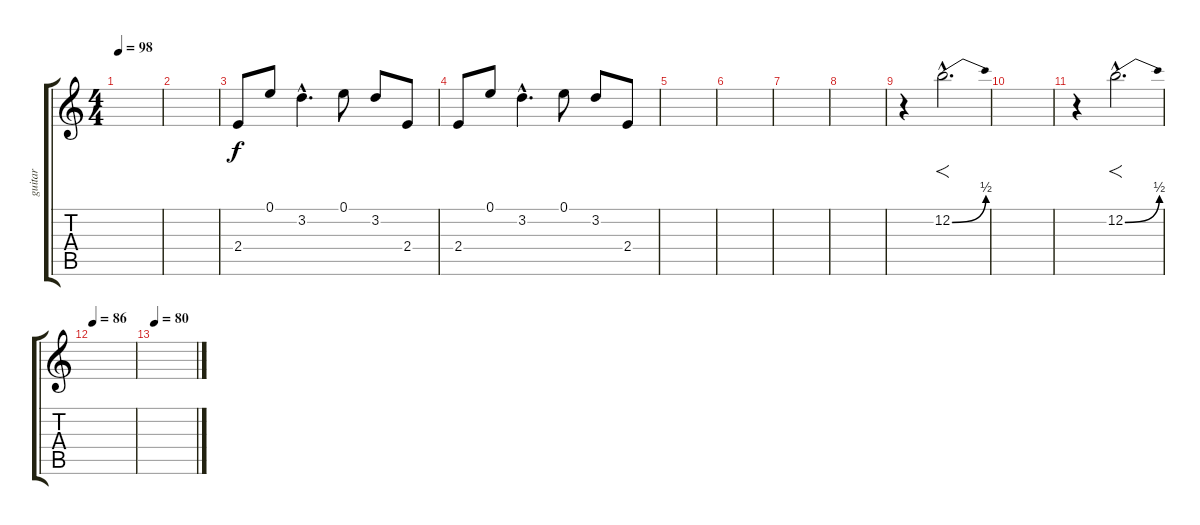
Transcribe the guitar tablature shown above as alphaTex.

\track ("guitar" "guitar") {instrument electricguitarclean}
\staff {score tabs}
\tuning (E4 B3 G3 D3 A2 E2) {hide}
\ts (4 4)
\tempo 98
\clef g2
\ks c
|
|
2.4.8 0.1.8 3.2{hac}.4{d} 0.1.8 3.2.8 2.4.8 |
2.4.8 0.1.8 3.2{hac}.4{d} 0.1.8 3.2.8 2.4.8 |
|
|
|
|
r.4{volume 6 instrument overdrivenguitar} 12.2{be (bend 0 0 60 2) hac}.2{f d} |
|
r.4 12.2{be (bend 0 0 60 2) hac}.2{f d} |
\tempo 86
|
\tempo 80
